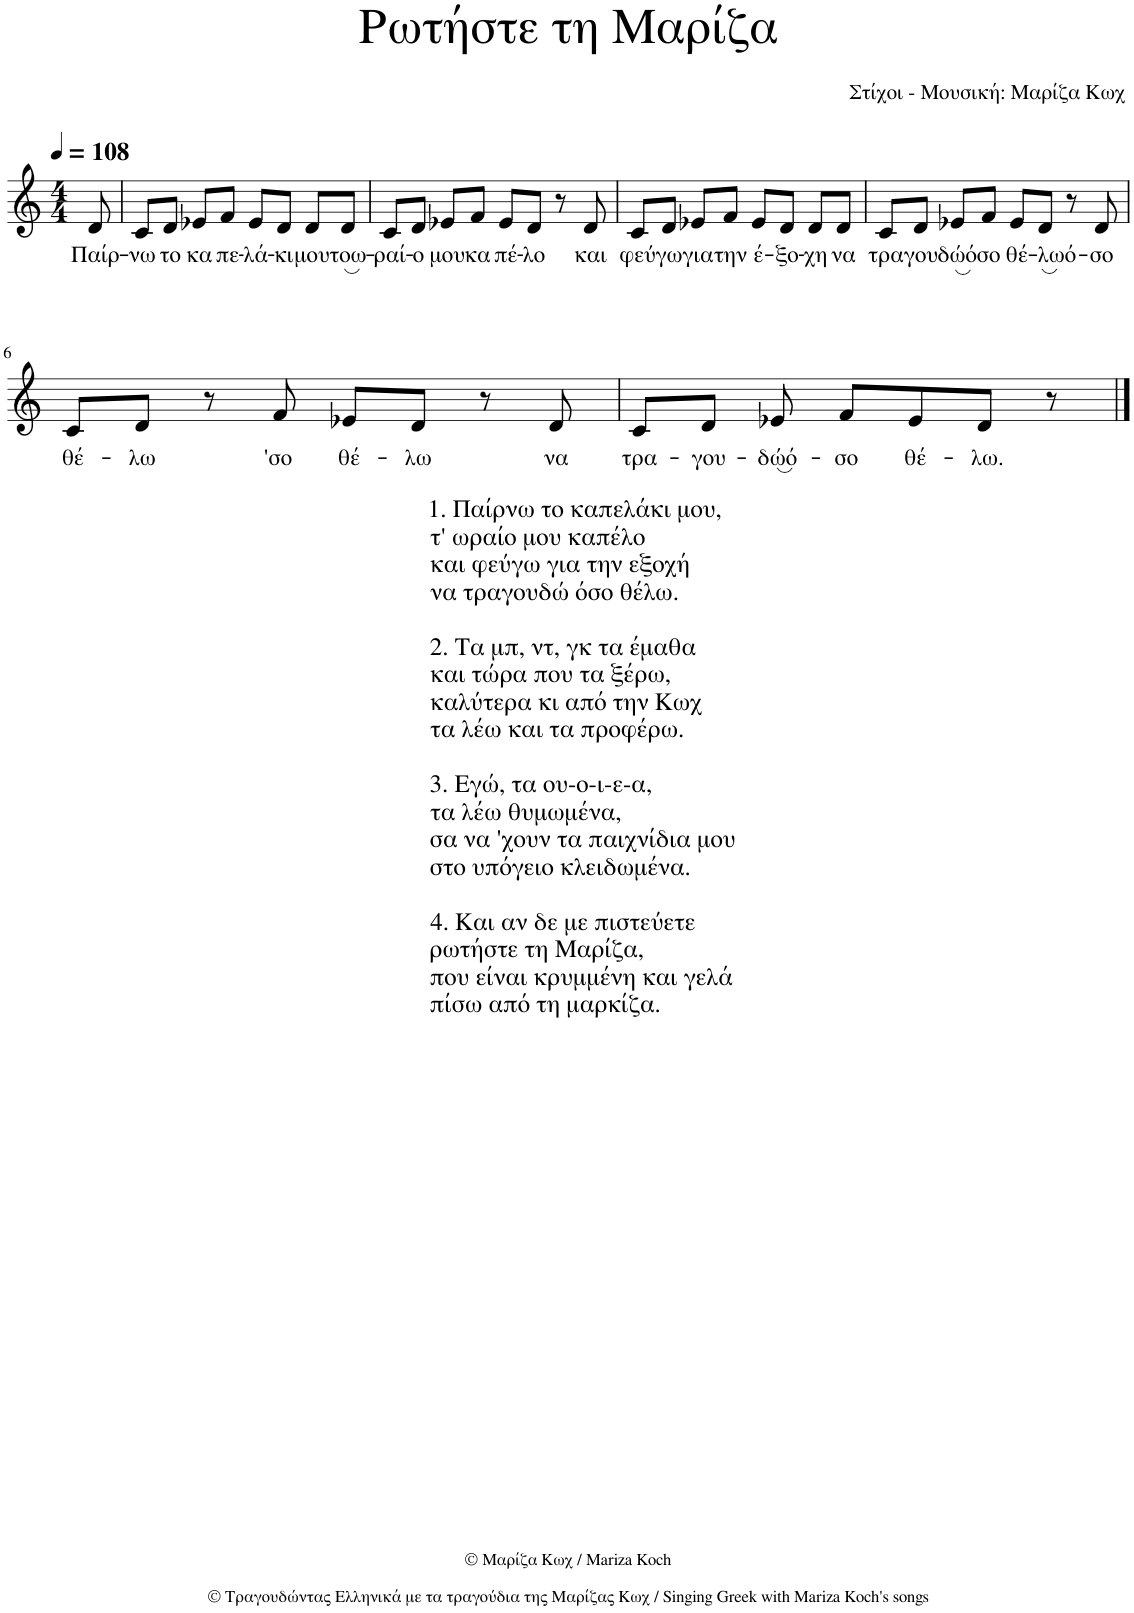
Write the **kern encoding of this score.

**kern	**text
*part1	*part1
*staff1	*staff1
*I"Piano	*
*I'Pno.	*
*clefG2	*
*k[]	*
*M4/4	*
*MM108	*
=1	=1
!	!LO:LY:b
8d/	Παίρ-
=2	=2
!	!LO:LY:b
8c/L	-νω
!	!LO:LY:b
8d/J	το
!	!LO:LY:b
8e-X/L	κα-
!	!LO:LY:b
8f/J	-πε-
!	!LO:LY:b
8e-/L	-λά-
!	!LO:LY:b
8d/J	-κι
!	!LO:LY:b
8d/L	μου
!	!LO:LY:b
8d/J	τοω-
=3	=3
!	!LO:LY:b
8c/L	-ραί-
!	!LO:LY:b
8d/J	-ο
!	!LO:LY:b
8e-X/L	μου
!	!LO:LY:b
8f/J	κα-
!	!LO:LY:b
8e-/L	-πέ-
!	!LO:LY:b
8d/J	-λο
8r	.
!	!LO:LY:b
8d/	και
=4	=4
!	!LO:LY:b
8c/L	φεύ-
!	!LO:LY:b
8d/J	-γω
!	!LO:LY:b
8e-X/L	για
!	!LO:LY:b
8f/J	την
!	!LO:LY:b
8e-/L	έ-
!	!LO:LY:b
8d/J	-ξο-
!	!LO:LY:b
8d/L	-χη
!	!LO:LY:b
8d/J	να
=5	=5
!	!LO:LY:b
8c/L	τρα-
!	!LO:LY:b
8d/J	-γου-
!	!LO:LY:b
8e-X/L	-δώό-
!	!LO:LY:b
8f/J	-σο
!	!LO:LY:b
8e-/L	θέ-
!	!LO:LY:b
8d/J	-λωό-
8r	.
!	!LO:LY:b
8d/	-σο
!!LO:LB:g=z
=6	=6
!LO:TX:b:t=1. Παίρνω το καπελάκι μου,	!
!LO:TX:b:t=τ' ωραίο μου καπέλο	!
!LO:TX:b:t=και φεύγω για την εξοχή	!
!LO:TX:b:t=να τραγουδώ όσο θέλω.	!
!LO:TX:b:t=2. Τα μπ, ντ, γκ τα έμαθα	!
!LO:TX:b:t=και τώρα που τα ξέρω,	!
!LO:TX:b:t=καλύτερα κι από την Κωχ	!
!LO:TX:b:t=τα λέω και τα προφέρω.	!
!LO:TX:b:t=3. Εγώ, τα ου-ο-ι-ε-α,	!
!LO:TX:b:t=τα λέω θυμωμένα,	!
!LO:TX:b:t=σα να 'χουν τα παιχνίδια μου	!
!LO:TX:b:t=στο υπόγειο κλειδωμένα.	!
!LO:TX:b:t=4. Και αν δε με πιστεύετε	!
!LO:TX:b:t=ρωτήστε τη Μαρίζα,	!
!LO:TX:b:t=που είναι κρυμμένη και γελά	!
!LO:TX:b:t=πίσω από τη μαρκίζα.	!
!	!LO:LY:b
8c/L	θέ-
!	!LO:LY:b
8d/J	-λω
8r	.
!	!LO:LY:b
8f/	'σο
!	!LO:LY:b
8e-X/L	θέ-
!	!LO:LY:b
8d/J	-λω
8r	.
!	!LO:LY:b
8d/	να
=6X1	=6X1
!	!LO:LY:b
8c/L	τρα-
!	!LO:LY:b
8d/J	-γου-
!	!LO:LY:b
8e-X/	-δώό-
!	!LO:LY:b
8f/L	-σο
!	!LO:LY:b
8e-/	θέ-
!	!LO:LY:b
8d/J	-λω.
8r	.
==	==
*-	*-
